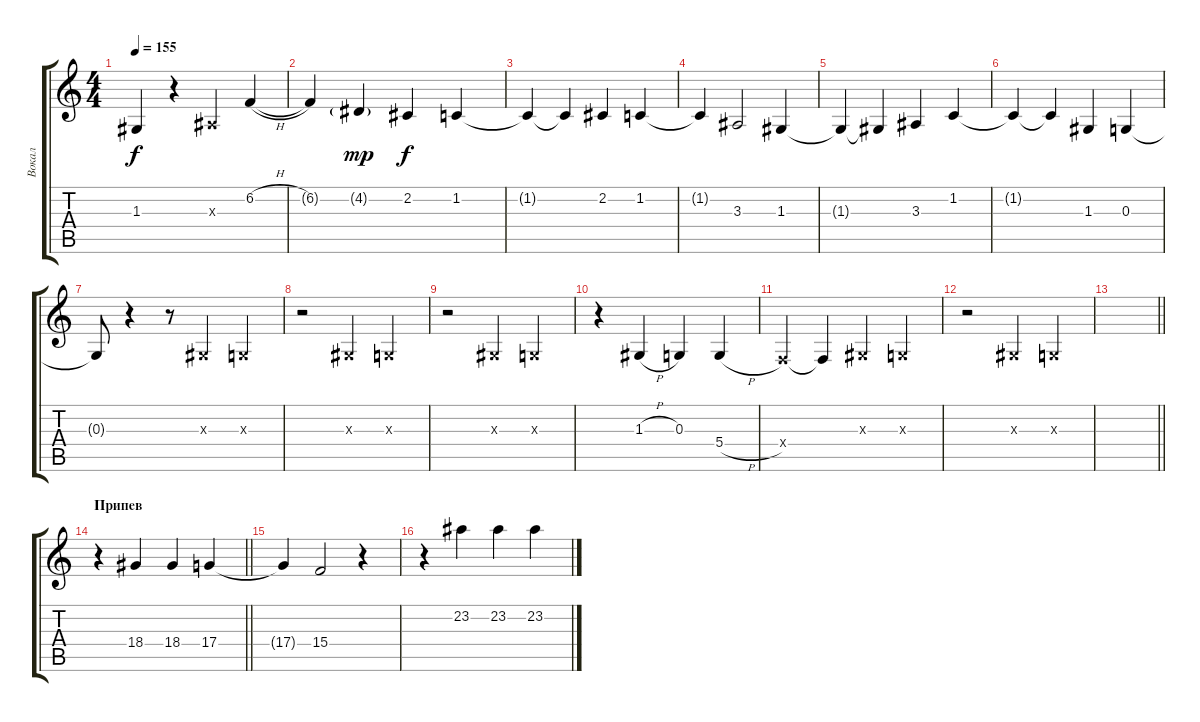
\track ("Вокал" "Вокал") {instrument tremolostrings}
\staff {score tabs}
\tuning (E4 B3 G3 D3 A2 E2) {hide}
\ts (4 4)
\tempo 155
\clef g2
\ks c
1.3{t}.4{dy f} r.4 3.3{x}.4 6.2{h}.4 |
6.2{t}.4 4.2{g}.4{dy mp} 2.2.4{dy f} 1.2.4 |
1.2{t}.4 1.2{t}.4 2.2.4 1.2.4 |
1.2{t}.4 3.3.2 1.3.4 |
1.3{t}.4 1.3{t}.4 3.3.4 1.2.4 |
1.2{t}.4 1.2{t}.4 1.3.4 0.3.4 |
0.3{t}.8 r.4 r.8 1.3{x}.4 0.3{x}.4 |
r.2 1.3{x}.4 0.3{x}.4 |
r.2 1.3{x}.4 0.3{x}.4 |
r.4{volume 12} 1.3{h}.4 0.3.4 5.4{h}.4 |
3.4{x}.4{volume 16} 3.4{t}.4 1.3{x}.4 0.3{x}.4 |
r.2 1.3{x}.4 0.3{x}.4 |
\barLineRight lightlight
|
\section ("" "Припев")
\barLineRight lightlight
r.4 18.4.4 18.4.4 17.4.4 |
17.4{t}.4 15.4.2 r.4 |
r.4{volume 13} 23.2.4 23.2.4 23.2.4
